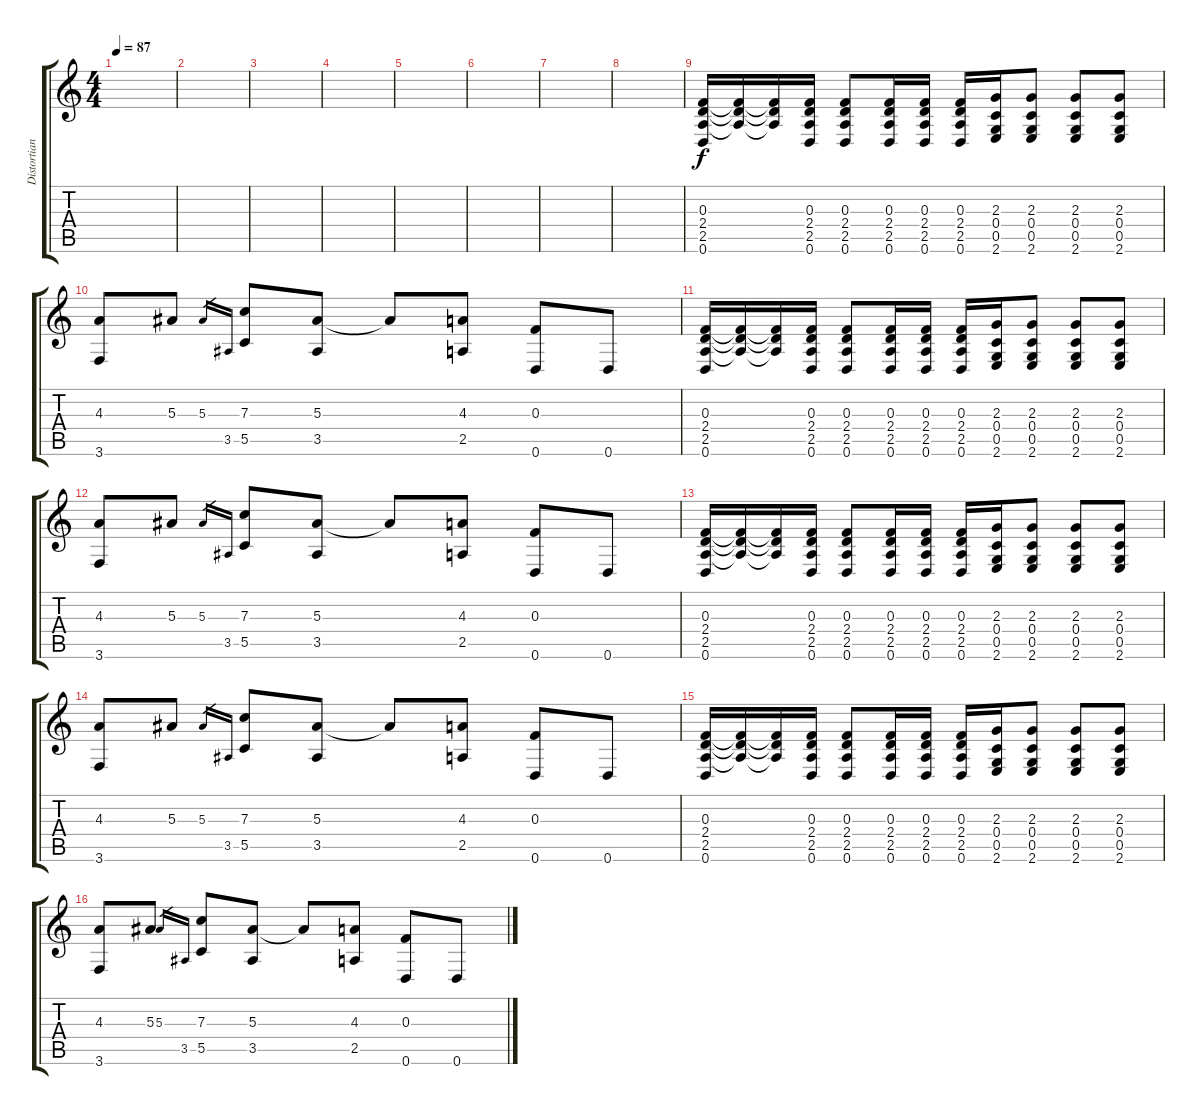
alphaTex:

\track ("Distortian Guitar" "Distortian") {instrument distortionguitar}
\staff {score tabs}
\tuning (D4 A3 F3 C3 G2 D2) {hide}
\ts (4 4)
\tempo 87
\clef g2
\ks c
|
|
|
|
|
|
|
|
(0.3 2.4 2.5 0.6).16 (0.3{t} 2.4{t} 2.5{t}).16 (0.3{t} 2.4{t} 2.5{t}).16 (0.3 2.4 2.5 0.6).16 (0.3 2.4 2.5 0.6).8 (0.3 2.4 2.5 0.6).16 (0.3 2.4 2.5 0.6).16 (0.3 2.4 2.5 0.6).16 (2.3 0.4 0.5 2.6).16 (2.3 0.4 0.5 2.6).8 (2.3 0.4 0.5 2.6).8 (2.3 0.4 0.5 2.6).8 |
(4.3 3.6).8 5.3.8 5.3.16{gr} 3.5.16{gr} (7.3 5.5).8 (5.3 3.5).8 5.3{t}.8 (4.3 2.5).8 (0.3 0.6).8 0.6.8 |
(0.3 2.4 2.5 0.6).16 (0.3{t} 2.4{t} 2.5{t}).16 (0.3{t} 2.4{t} 2.5{t}).16 (0.3 2.4 2.5 0.6).16 (0.3 2.4 2.5 0.6).8 (0.3 2.4 2.5 0.6).16 (0.3 2.4 2.5 0.6).16 (0.3 2.4 2.5 0.6).16 (2.3 0.4 0.5 2.6).16 (2.3 0.4 0.5 2.6).8 (2.3 0.4 0.5 2.6).8 (2.3 0.4 0.5 2.6).8 |
(4.3 3.6).8 5.3.8 5.3.16{gr} 3.5.16{gr} (7.3 5.5).8 (5.3 3.5).8 5.3{t}.8 (4.3 2.5).8 (0.3 0.6).8 0.6.8 |
(0.3 2.4 2.5 0.6).16 (0.3{t} 2.4{t} 2.5{t}).16 (0.3{t} 2.4{t} 2.5{t}).16 (0.3 2.4 2.5 0.6).16 (0.3 2.4 2.5 0.6).8 (0.3 2.4 2.5 0.6).16 (0.3 2.4 2.5 0.6).16 (0.3 2.4 2.5 0.6).16 (2.3 0.4 0.5 2.6).16 (2.3 0.4 0.5 2.6).8 (2.3 0.4 0.5 2.6).8 (2.3 0.4 0.5 2.6).8 |
(4.3 3.6).8 5.3.8 5.3.16{gr} 3.5.16{gr} (7.3 5.5).8 (5.3 3.5).8 5.3{t}.8 (4.3 2.5).8 (0.3 0.6).8 0.6.8 |
(0.3 2.4 2.5 0.6).16 (0.3{t} 2.4{t} 2.5{t}).16 (0.3{t} 2.4{t} 2.5{t}).16 (0.3 2.4 2.5 0.6).16 (0.3 2.4 2.5 0.6).8 (0.3 2.4 2.5 0.6).16 (0.3 2.4 2.5 0.6).16 (0.3 2.4 2.5 0.6).16 (2.3 0.4 0.5 2.6).16 (2.3 0.4 0.5 2.6).8 (2.3 0.4 0.5 2.6).8 (2.3 0.4 0.5 2.6).8 |
(4.3 3.6).8 5.3.8 5.3.16{gr} 3.5.16{gr} (7.3 5.5).8 (5.3 3.5).8 5.3{t}.8 (4.3 2.5).8 (0.3 0.6).8 0.6.8
